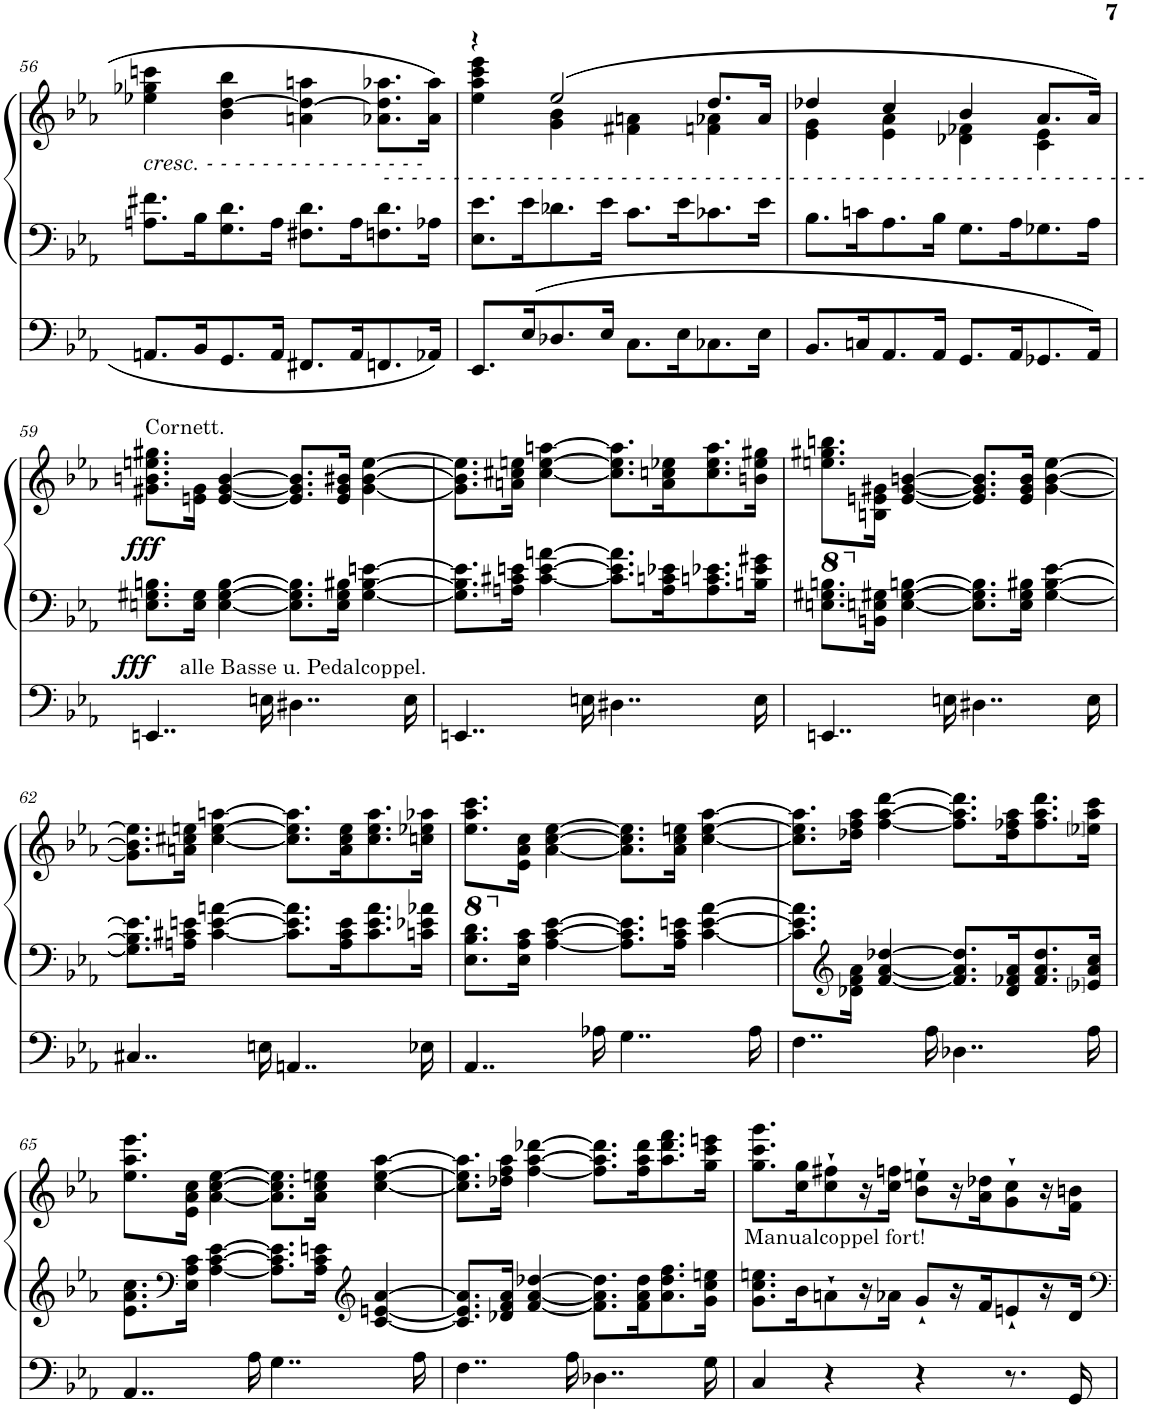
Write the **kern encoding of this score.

**kern	**kern	**kern	**dynam
*part1	*part1	*part1	*part1
*staff3	*staff2	*staff1	*staff1/2/3
*I"Piano	*	*	*
*I'Pno.	*	*	*
!!LO:PB:g=z
*clefF4	*clefF4	*clefG2	*
*k[b-e-a-]	*k[b-e-a-]	*k[b-e-a-]	*
*M4/4	*M4/4	*M4/4	*
*met(c)	*met(c)	*met(c)	*
=56	=56	=56	=56
!	!	!LO:TX:b:i:t=cresc. - - - - - - - - - - - - - - - -	!
8.AAn/L	8.An\ 8.f#X\L	4ee-X\ 4gg-X\ 4cccn\	.
16BB-/K	16B-\K	.	.
8.GG/	8.G\ 8.d\	4b-\ [4dd\ 4bb-\	.
16AA/Jk	16A\Jk	.	.
8.FF#X/L	8.F#X\ 8.d\L	4an\ 4dd\_ 4aan\	.
16AA/K	16A\K	.	.
8.FFn/	8.Fn\ 8.d\	8.a-X\ 8.dd\] 8.aa-X\L	.
16AA-X/Jk	16A-X\Jk	16a-\ 16aa-\Jk	.
=57	=57	=57	=57
*	*	*^	*
!	!	!LO:TX:b:i:t=- - - - - - - - - - - - - - - - - - - - - - - - - - - - - - - - - - - - - - - - - - - - - - - - - - - - - - -	!	!
8.EE-/L	8.E-\ 8.e-\L	4r	4ee-\ 4aa-\ 4ccc\ 4eee-\	.
16E-/K	16e-\K	.	.	.
8.D-X/	8.d-X\	(2ee-/	4g\ 4b-\	.
16E-/Jk	16e-\Jk	.	.	.
8.C\L	8.c\L	.	4f#X\ 4an\	.
16E-\K	16e-\K	.	.	.
8.C-X\	8.c-X\	8.dd/L	4fn\ 4a-X\	.
16E-\Jk	16e-\Jk	16a-/Jk	.	.
=58	=58	=58	=58	=58
8.BB-/L	8.B-\L	4dd-X/	4e-\ 4g\	.
16Cn/K	16cn\K	.	.	.
8.AA-/	8.A-\	4cc/	4e-\ 4a-\	.
16AA-/Jk	16B-\Jk	.	.	.
8.GG/L	8.G\L	4b-/	4d-X\ 4f-X\	.
16AA-/K	16A-\K	.	.	.
8.GG-X/	8.G-X\	8.a-/L	4c\ 4e-\	.
16AA-/Jk	16A-\Jk	16a-/Jk)	.	.
*	*	*v	*v	*
!!LO:LB:g=z
=59	=59	=59	=59
!	!	!LO:TX:a:t=Cornett.	!
!	!	!	!LO:DY:b=2
!	!	!	!LO:DY:n=1:b
4..EEn/	8.En\ 8.G#X\ 8.Bn\L	8.g#X\ 8.bn\ 8.een\ 8.gg#X\L	fff fff
.	16E\ 16G#\Jk	16en\ 16g#\Jk	.
.	[4E\ [4G#\ [4B\	[4e/ [4g#/ [4b/	.
!LO:TX:a:t=alle Basse u. Pedalcoppel.	!	!	!
16En\	.	.	.
4..D#X\	8.E\] 8.G#\] 8.B\]L	8.e/] 8.g#/] 8.b/]L	.
.	16E\ 16G#\ 16B#X\Jk	16e/ 16g#/ 16b#X/Jk	.
.	[4G#\ [4B#\ [4en\	[4g#\ [4b#\ [4ee\	.
16E\	.	.	.
=60	=60	=60	=60
4..EEn/	8.G#\] 8.B#\] 8.e\]L	8.g#\] 8.b#\] 8.ee\]L	.
.	16An\ 16c#X\ 16en\Jk	16an\ 16cc#X\ 16een\Jk	.
.	[4c#\ [4e\ [4an\	[4cc#\ [4ee\ [4aan\	.
16En\	.	.	.
4..D#X\	8.c#\] 8.e\] 8.a\]L	8.cc#\] 8.ee\] 8.aa\]L	.
.	16A\ 16cn\ 16e-X\K	16a\ 16ccn\ 16ee-X\K	.
.	8.A\ 8.cn\ 8.e-X\	8.cc\ 8.ee-\ 8.aa\	.
16E\	16Bn\ 16e-\ 16g#X\Jk	16bn\ 16ee-\ 16gg#X\Jk	.
=61	=61	=61	=61
*	*8va	*	*
4..EEn/	8.en\ 8.g#X\ 8.bn\L	8.een\ 8.gg#X\ 8.bbn\L	.
*	*X8va	*	*
.	16BBn\ 16En\ 16G#X\Jk	16Bn\ 16en\ 16g#X\Jk	.
.	[4E\ [4G#\ [4Bn\	[4e/ [4g#/ [4bn/	.
16En\	.	.	.
4..D#X\	8.E\] 8.G#\] 8.B\]L	8.e/] 8.g#/] 8.b/]L	.
.	16E\ 16G#\ 16B#X\Jk	16e/ 16g#/ 16b/Jk	.
.	[4G#\ [4B#\ [4e-\	[4g#\ [4b\ [4ee\	.
16E\	.	.	.
!!LO:LB:g=z
=62	=62	=62	=62
4..C#X/	8.G#\] 8.B#\] 8.e-\]L	8.g#\] 8.b\] 8.ee\]L	.
.	16An\ 16c#X\ 16en\Jk	16an\ 16cc#X\ 16een\Jk	.
.	[4c#\ [4e\ [4an\	[4cc#\ [4ee\ [4aan\	.
16En\	.	.	.
4..AAn/	8.c#\] 8.e\] 8.a\]L	8.cc#\] 8.ee\] 8.aa\]L	.
.	16A\ 16c#\ 16e\K	16a\ 16cc#\ 16ee\K	.
.	8.c#\ 8.e\ 8.a\	8.cc#\ 8.ee\ 8.aa\	.
16E-X\	16cn\ 16e-X\ 16a-X\Jk	16ccn\ 16ee-X\ 16aa-X\Jk	.
=63	=63	=63	=63
*	*8va	*	*
4..AA-/	8.e-\ 8.b-\ 8.dd\L	8.ee-\ 8.aa-\ 8.ccc\L	.
*	*X8va	*	*
.	16E-\ 16A-\ 16c\Jk	16e-\ 16a-\ 16cc\Jk	.
.	[4A-\ [4c\ [4e-\	[4a-\ [4cc\ [4ee-\	.
16A-X\	.	.	.
4..G\	8.A-\] 8.c\] 8.e-\]L	8.a-\] 8.cc\] 8.ee-\]L	.
.	16A-\ 16c\ 16en\Jk	16a-\ 16cc\ 16een\Jk	.
.	[4c\ [4e\ [4a-\	[4cc\ [4ee\ [4aa-\	.
16A-\	.	.	.
=64	=64	=64	=64
4..F\	8.c\] 8.e\] 8.a-\]L	8.cc\] 8.ee\] 8.aa-\]L	.
*	*clefG2	*	*
.	16d-X\ 16f\ 16a-\Jk	16dd-X\ 16ff\ 16aa-\Jk	.
.	[4f/ [4a-/ [4dd-X/	[4ff\ [4aa-\ [4ddd\	.
16A-\	.	.	.
4..D-X\	8.f/] 8.a-/] 8.dd-/]L	8.ff\] 8.aa-\] 8.ddd\]L	.
.	16d-/ 16f-X/ 16a-/K	16dd-\ 16ff-X\ 16aa-\K	.
.	8.f-/ 8.a-/ 8.dd-/	8.ff-\ 8.aa-\ 8.ddd\	.
16A-\	16e-j/ 16a-/ 16cc/Jk	16ee-j\ 16aa-\ 16ccc\Jk	.
!!LO:LB:g=z
=65	=65	=65	=65
4..AA-/	8.e-\ 8.a-\ 8.cc\L	8.ee-\ 8.aa-\ 8.eee-\L	.
*	*clefF4	*	*
.	16E-\ 16A-\ 16c\Jk	16e-\ 16a-\ 16cc\Jk	.
.	[4A-\ [4c\ [4e-\	[4a-\ [4cc\ [4ee-\	.
16A-\	.	.	.
4..G\	8.A-\] 8.c\] 8.e-\]L	8.a-\] 8.cc\] 8.ee-\]L	.
.	16A-\ 16c\ 16en\Jk	16a-\ 16cc\ 16een\Jk	.
*	*clefG2	*	*
.	[4c/ [4en/ [4a-/	[4cc\ [4ee\ [4aa-\	.
16A-\	.	.	.
=66	=66	=66	=66
4..F\	8.c/] 8.e/] 8.a-/]L	8.cc\] 8.ee\] 8.aa-\]L	.
.	16d-X/ 16f/ 16a-/Jk	16dd-X\ 16ff\ 16aa-\Jk	.
.	[4f/ [4a-/ [4dd-X/	[4ff\ [4aa-\ [4ddd-X\	.
16A-\	.	.	.
4..D-X\	8.f\] 8.a-\] 8.dd-\]L	8.ff\] 8.aa-\] 8.ddd-\]L	.
.	16f\ 16a-\ 16dd-\K	16ff\ 16aa-\ 16ddd-\K	.
.	8.a-\ 8.dd-\ 8.ff\	8.aa-\ 8.ddd-\ 8.fff\	.
16G\	16g\ 16cc\ 16een\Jk	16gg\ 16ccc\ 16eeen\Jk	.
=67	=67	=67	=67
!	!	!LO:TX:b:t=Manualcoppel fort!	!
4C/	8.g\ 8.cc\ 8.een\L	8.gg\ 8.ccc\ 8.ggg\L	.
.	16b-\K	16cc\ 16gg\K	.
4r	8an`\	8cc\` 8ff#X\`	.
.	16r	16r	.
.	16a-X\JJ	16cc\ 16ffn\JJ	.
4r	8g`/L	8b-\` 8een\`L	.
.	16r	16r	.
.	16f/J	16a-\ 16dd-X\J	.
8.r	8en`/	8g\` 8cc\`	.
.	16r	16r	.
16GG/	16d/JJ	16f\ 16bn\JJ	.
=	=	=	=
*-	*-	*-	*-
